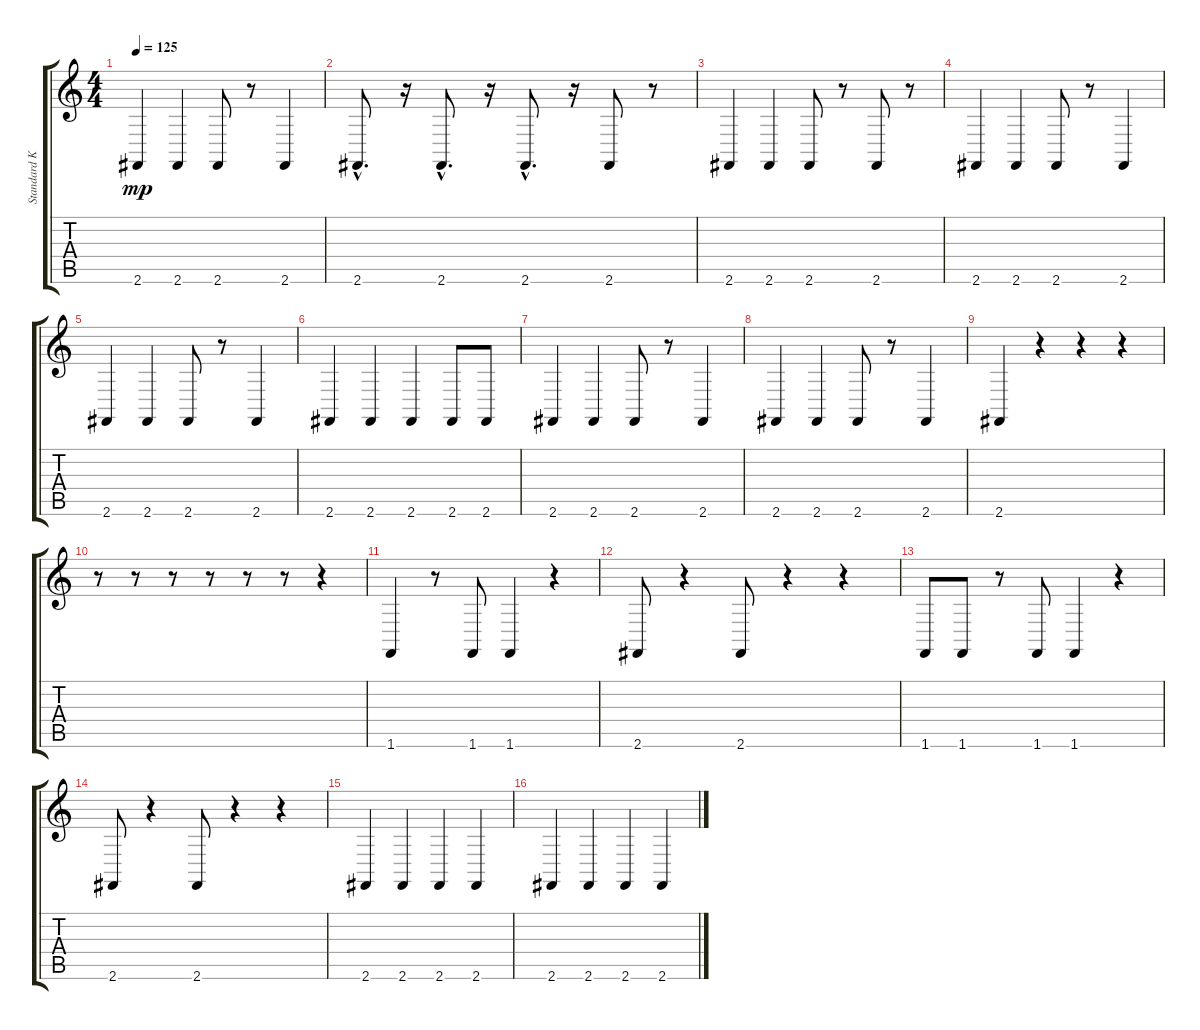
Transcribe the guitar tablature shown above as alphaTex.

\track ("Standard Kit" "Standard K") {instrument acousticgrandpiano}
\staff {score tabs}
\tuning (E4 B3 G3 D3 A2 E2) {hide}
\ts (4 4)
\tempo 125
\clef g2
\ks c
2.6.4{dy mp} 2.6.4 2.6.8 r.8 2.6.4 |
2.6{hac}.8{d} r.16 2.6{hac}.8{d} r.16 2.6{hac}.8{d} r.16 2.6.8 r.8 |
2.6.4 2.6.4 2.6.8 r.8 2.6.8 r.8 |
2.6.4 2.6.4 2.6.8 r.8 2.6.4 |
2.6.4 2.6.4 2.6.8 r.8 2.6.4 |
2.6.4 2.6.4 2.6.4 2.6.8 2.6.8 |
2.6.4 2.6.4 2.6.8 r.8 2.6.4 |
2.6.4 2.6.4 2.6.8 r.8 2.6.4 |
2.6.4 r.4 r.4 r.4 |
r.8 r.8 r.8 r.8 r.8 r.8 r.4 |
1.6.4 r.8 1.6.8 1.6.4 r.4 |
2.6.8 r.4 2.6.8 r.4 r.4 |
1.6.8 1.6.8 r.8 1.6.8 1.6.4 r.4 |
2.6.8 r.4 2.6.8 r.4 r.4 |
2.6.4 2.6.4 2.6.4 2.6.4 |
2.6.4 2.6.4 2.6.4 2.6.4
